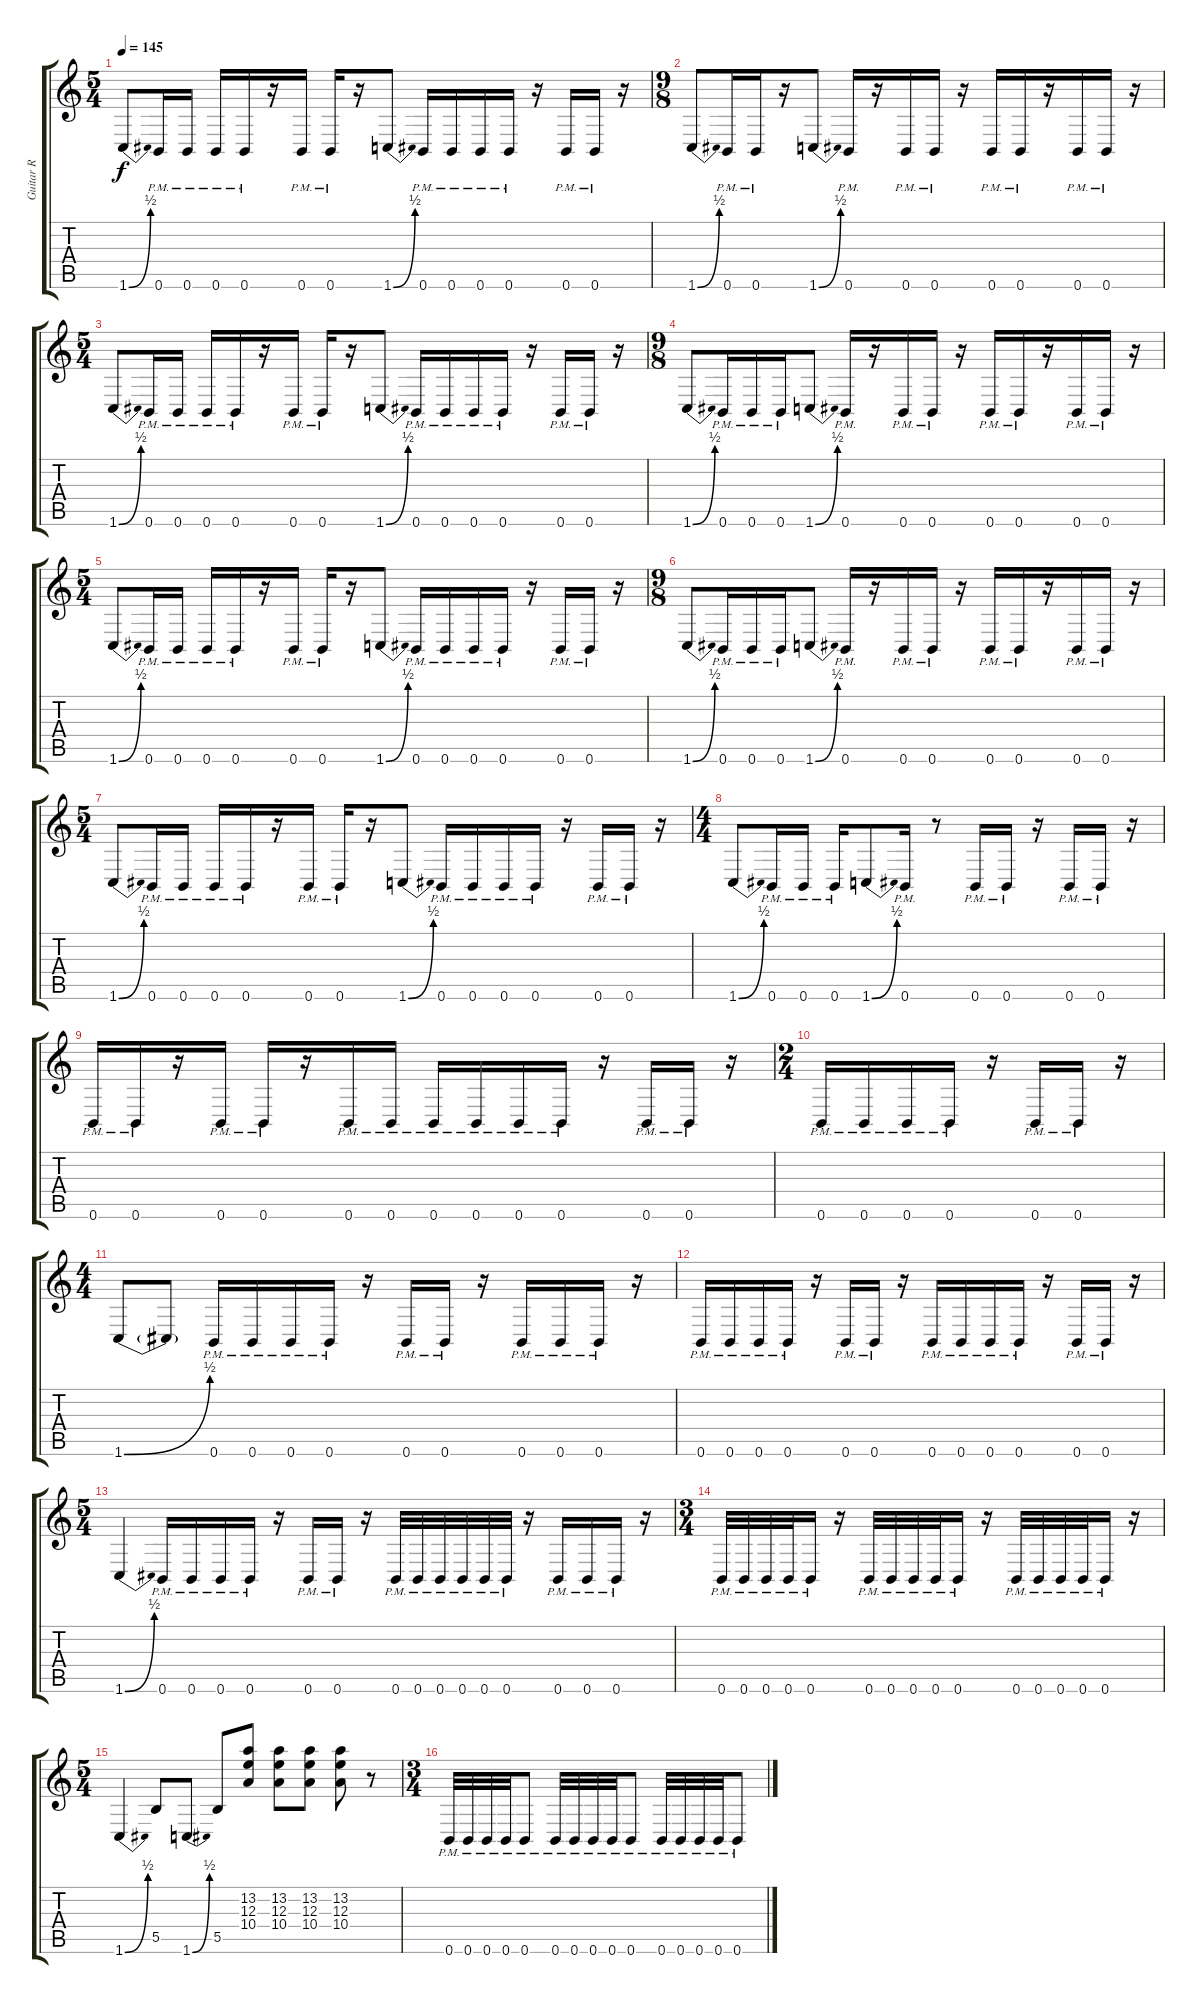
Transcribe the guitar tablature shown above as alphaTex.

\track ("Guitar R" "Guitar R") {instrument overdrivenguitar}
\staff {score tabs}
\tuning (Db4 Ab3 E3 B2 Gb2 B1) {hide}
\ts (5 4)
\tempo 145
\clef g2
\ks c
1.6{be (bend 0 0 60 2)}.8{dy f} 0.6{pm}.16 0.6{pm}.16 0.6{pm}.16 0.6{pm}.16 r.16 0.6{pm}.16 0.6{pm}.16 r.16 1.6{be (bend 0 0 60 2)}.8 0.6{pm}.16 0.6{pm}.16 0.6{pm}.16 0.6{pm}.16 r.16 0.6{pm}.16 0.6{pm}.16 r.16 |
\ts (9 8)
1.6{be (bend 0 0 60 2)}.8 0.6{pm}.16 0.6{pm}.16 r.16 1.6{be (bend 0 0 60 2)}.8 0.6{pm}.16 r.16 0.6{pm}.16 0.6{pm}.16 r.16 0.6{pm}.16 0.6{pm}.16 r.16 0.6{pm}.16 0.6{pm}.16 r.16 |
\ts (5 4)
1.6{be (bend 0 0 60 2)}.8 0.6{pm}.16 0.6{pm}.16 0.6{pm}.16 0.6{pm}.16 r.16 0.6{pm}.16 0.6{pm}.16 r.16 1.6{be (bend 0 0 60 2)}.8 0.6{pm}.16 0.6{pm}.16 0.6{pm}.16 0.6{pm}.16 r.16 0.6{pm}.16 0.6{pm}.16 r.16 |
\ts (9 8)
1.6{be (bend 0 0 60 2)}.8 0.6{pm}.16 0.6{pm}.16 0.6{pm}.16 1.6{be (bend 0 0 60 2)}.8 0.6{pm}.16 r.16 0.6{pm}.16 0.6{pm}.16 r.16 0.6{pm}.16 0.6{pm}.16 r.16 0.6{pm}.16 0.6{pm}.16 r.16 |
\ts (5 4)
1.6{be (bend 0 0 60 2)}.8 0.6{pm}.16 0.6{pm}.16 0.6{pm}.16 0.6{pm}.16 r.16 0.6{pm}.16 0.6{pm}.16 r.16 1.6{be (bend 0 0 60 2)}.8 0.6{pm}.16 0.6{pm}.16 0.6{pm}.16 0.6{pm}.16 r.16 0.6{pm}.16 0.6{pm}.16 r.16 |
\ts (9 8)
1.6{be (bend 0 0 60 2)}.8 0.6{pm}.16 0.6{pm}.16 0.6{pm}.16 1.6{be (bend 0 0 60 2)}.8 0.6{pm}.16 r.16 0.6{pm}.16 0.6{pm}.16 r.16 0.6{pm}.16 0.6{pm}.16 r.16 0.6{pm}.16 0.6{pm}.16 r.16 |
\ts (5 4)
1.6{be (bend 0 0 60 2)}.8 0.6{pm}.16 0.6{pm}.16 0.6{pm}.16 0.6{pm}.16 r.16 0.6{pm}.16 0.6{pm}.16 r.16 1.6{be (bend 0 0 60 2)}.8 0.6{pm}.16 0.6{pm}.16 0.6{pm}.16 0.6{pm}.16 r.16 0.6{pm}.16 0.6{pm}.16 r.16 |
\ts (4 4)
1.6{be (bend 0 0 60 2)}.8 0.6{pm}.16 0.6{pm}.16 0.6{pm}.16 1.6{be (bend 0 0 60 2)}.8 0.6{pm}.16 r.8 0.6{pm}.16 0.6{pm}.16 r.16 0.6{pm}.16 0.6{pm}.16 r.16 |
0.6{pm}.16 0.6{pm}.16 r.16 0.6{pm}.16 0.6{pm}.16 r.16 0.6{pm}.16 0.6{pm}.16 0.6{pm}.16 0.6{pm}.16 0.6{pm}.16 0.6{pm}.16 r.16 0.6{pm}.16 0.6{pm}.16 r.16 |
\ts (2 4)
0.6{pm}.16 0.6{pm}.16 0.6{pm}.16 0.6{pm}.16 r.16 0.6{pm}.16 0.6{pm}.16 r.16 |
\ts (4 4)
1.6{be (bend 0 0 60 2)}.8 1.6{t}.8 0.6{pm}.16 0.6{pm}.16 0.6{pm}.16 0.6{pm}.16 r.16 0.6{pm}.16 0.6{pm}.16 r.16 0.6{pm}.16 0.6{pm}.16 0.6{pm}.16 r.16 |
0.6{pm}.16 0.6{pm}.16 0.6{pm}.16 0.6{pm}.16 r.16 0.6{pm}.16 0.6{pm}.16 r.16 0.6{pm}.16 0.6{pm}.16 0.6{pm}.16 0.6{pm}.16 r.16 0.6{pm}.16 0.6{pm}.16 r.16 |
\ts (5 4)
1.6{be (bend 0 0 60 2)}.4 0.6{pm}.16 0.6{pm}.16 0.6{pm}.16 0.6{pm}.16 r.16 0.6{pm}.16 0.6{pm}.16 r.16 0.6{pm}.32 0.6{pm}.32 0.6{pm}.32 0.6{pm}.32 0.6{pm}.32 0.6{pm}.32 r.16 0.6{pm}.16 0.6{pm}.16 0.6{pm}.16 r.16 |
\ts (3 4)
0.6{pm}.32 0.6{pm}.32 0.6{pm}.32 0.6{pm}.32 0.6{pm}.16 r.16 0.6{pm}.32 0.6{pm}.32 0.6{pm}.32 0.6{pm}.32 0.6{pm}.16 r.16 0.6{pm}.32 0.6{pm}.32 0.6{pm}.32 0.6{pm}.32 0.6{pm}.16 r.16 |
\ts (5 4)
1.6{be (bend 0 0 60 2)}.4 5.5.8 1.6{be (bend 0 0 60 2)}.8 5.5.8 (13.2 12.3 10.4).8 (13.2 12.3 10.4).8 (13.2 12.3 10.4).8 (13.2 12.3 10.4).8 r.8 |
\ts (3 4)
0.6{pm}.32 0.6{pm}.32 0.6{pm}.32 0.6{pm}.32 0.6{pm}.8 0.6{pm}.32 0.6{pm}.32 0.6{pm}.32 0.6{pm}.32 0.6{pm}.8 0.6{pm}.32 0.6{pm}.32 0.6{pm}.32 0.6{pm}.32 0.6{pm}.8
